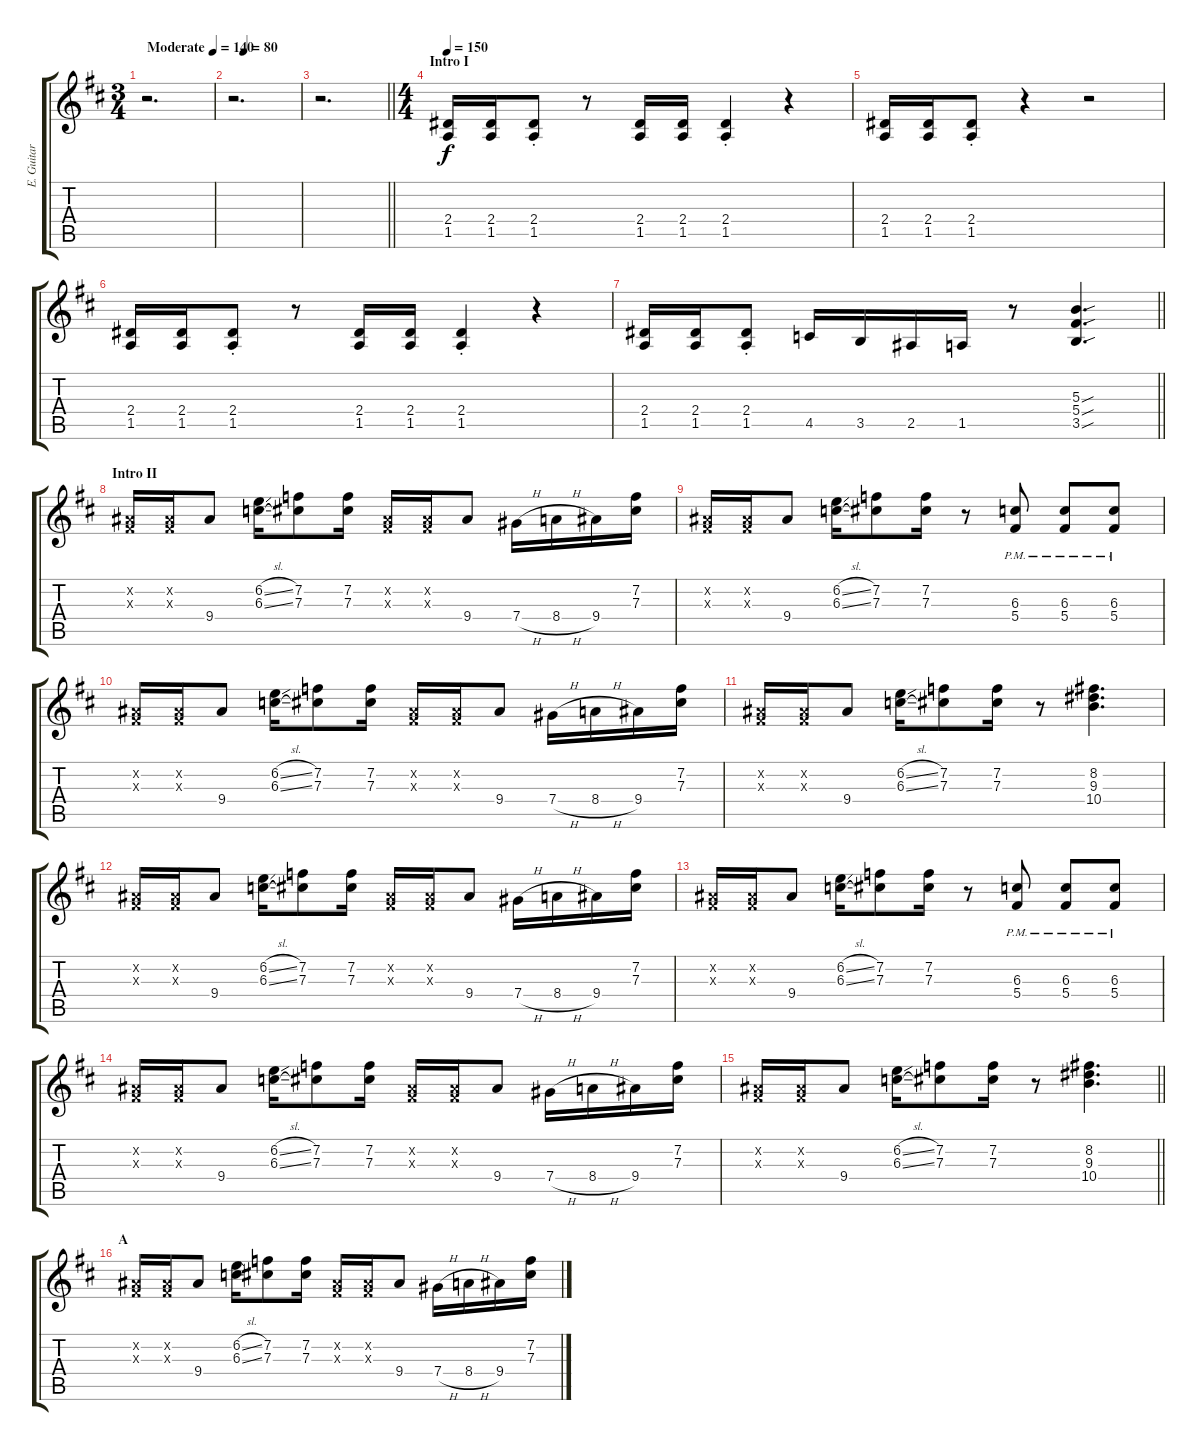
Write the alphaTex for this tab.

\track ("E. Guitar I" "E. Guitar ") {instrument distortionguitar}
\staff {score tabs}
\tuning (Eb4 Bb3 Gb3 Db3 Ab2 Eb2) {hide}
\ts (3 4)
\tempo (140 "Moderate")
\clef g2
\ks d
r.2{d dy f instrument distortionguitar} |
\tempo (80 0.16666666666666666)
r.2{d} |
\barLineRight lightlight
r.2{d} |
\ts (4 4)
\section ("" "Intro I")
\tempo 150
(2.4 1.5).16 (2.4 1.5).16 (2.4{st} 1.5{st}).8 r.8 (2.4 1.5).16 (2.4 1.5).16 (2.4{st} 1.5{st}).4 r.4 |
(2.4 1.5).16 (2.4 1.5).16 (2.4{st} 1.5{st}).8 r.4 r.2 |
(2.4 1.5).16 (2.4 1.5).16 (2.4{st} 1.5{st}).8 r.8 (2.4 1.5).16 (2.4 1.5).16 (2.4{st} 1.5{st}).4 r.4 |
\barLineRight lightlight
(2.4 1.5).16 (2.4 1.5).16 (2.4{st} 1.5{st}).8 4.5.16 3.5.16 2.5.16 1.5.16 r.8 (5.3{sou} 5.4{sou} 3.5{sou}).4{d} |
\section ("" "Intro II")
(0.2{x} 0.3{x}).16 (0.2{x} 0.3{x}).16 9.4.8 (6.2{sl} 6.3{sl}).16 (7.2 7.3).8 (7.2 7.3).16 (0.2{x} 0.3{x}).16 (0.2{x} 0.3{x}).16 9.4.8 7.4{h}.16 8.4{h}.16 9.4.16 (7.2 7.3).16 |
(0.2{x} 0.3{x}).16 (0.2{x} 0.3{x}).16 9.4.8 (6.2{sl} 6.3{sl}).16 (7.2 7.3).8 (7.2 7.3).16 r.8 (6.3{pm} 5.4{pm}).8 (6.3{pm} 5.4{pm}).8 (6.3{pm} 5.4{pm}).8 |
(0.2{x} 0.3{x}).16 (0.2{x} 0.3{x}).16 9.4.8 (6.2{sl} 6.3{sl}).16 (7.2 7.3).8 (7.2 7.3).16 (0.2{x} 0.3{x}).16 (0.2{x} 0.3{x}).16 9.4.8 7.4{h}.16 8.4{h}.16 9.4.16 (7.2 7.3).16 |
(0.2{x} 0.3{x}).16 (0.2{x} 0.3{x}).16 9.4.8 (6.2{sl} 6.3{sl}).16 (7.2 7.3).8 (7.2 7.3).16 r.8 (8.2 9.3 10.4).4{d} |
(0.2{x} 0.3{x}).16 (0.2{x} 0.3{x}).16 9.4.8 (6.2{sl} 6.3{sl}).16 (7.2 7.3).8 (7.2 7.3).16 (0.2{x} 0.3{x}).16 (0.2{x} 0.3{x}).16 9.4.8 7.4{h}.16 8.4{h}.16 9.4.16 (7.2 7.3).16 |
(0.2{x} 0.3{x}).16 (0.2{x} 0.3{x}).16 9.4.8 (6.2{sl} 6.3{sl}).16 (7.2 7.3).8 (7.2 7.3).16 r.8 (6.3{pm} 5.4{pm}).8 (6.3{pm} 5.4{pm}).8 (6.3{pm} 5.4{pm}).8 |
(0.2{x} 0.3{x}).16 (0.2{x} 0.3{x}).16 9.4.8 (6.2{sl} 6.3{sl}).16 (7.2 7.3).8 (7.2 7.3).16 (0.2{x} 0.3{x}).16 (0.2{x} 0.3{x}).16 9.4.8 7.4{h}.16 8.4{h}.16 9.4.16 (7.2 7.3).16 |
\barLineRight lightlight
(0.2{x} 0.3{x}).16 (0.2{x} 0.3{x}).16 9.4.8 (6.2{sl} 6.3{sl}).16 (7.2 7.3).8 (7.2 7.3).16 r.8 (8.2 9.3 10.4).4{d} |
\section ("" "A")
(0.2{x} 0.3{x}).16 (0.2{x} 0.3{x}).16 9.4.8 (6.2{sl} 6.3{sl}).16 (7.2 7.3).8 (7.2 7.3).16 (0.2{x} 0.3{x}).16 (0.2{x} 0.3{x}).16 9.4.8 7.4{h}.16 8.4{h}.16 9.4.16 (7.2 7.3).16
